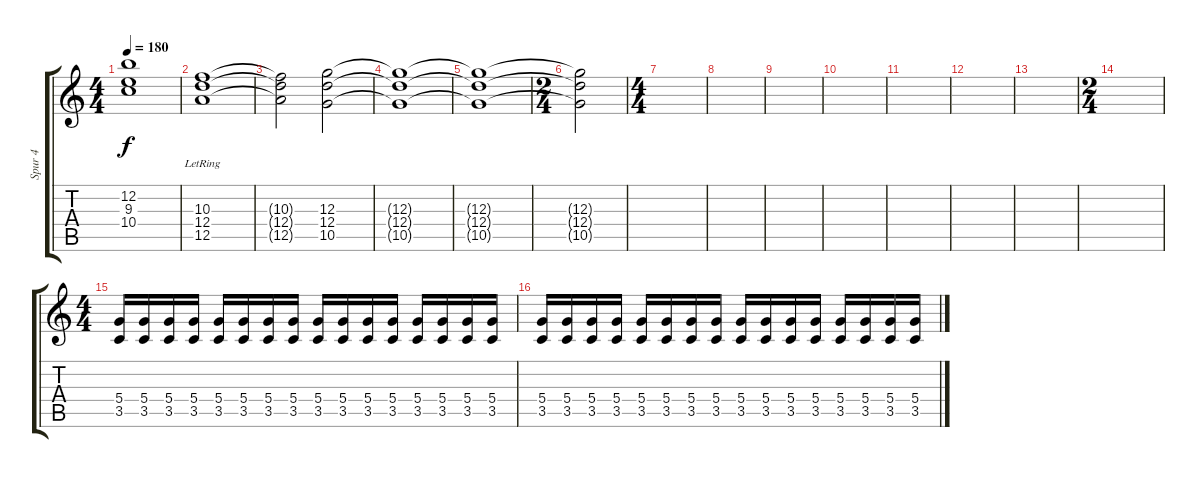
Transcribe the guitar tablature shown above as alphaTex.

\track ("Spur 4" "Spur 4") {instrument overdrivenguitar}
\staff {score tabs}
\tuning (E4 B3 G3 D3 A2 E2) {hide}
\ts (4 4)
\tempo 180
\clef g2
\ks c
(12.2{t} 9.3{t} 10.4{t}).1{dy f} |
(10.3 12.4{lr} 12.5).1 |
(10.3{t} 12.4{t} 12.5{t}).2 (12.3 12.4 10.5).2 |
(12.3{t} 12.4{t} 10.5{t}).1 |
(12.3{t} 12.4{t} 10.5{t}).1 |
\ts (2 4)
(12.3{t} 12.4{t} 10.5{t}).2 |
\ts (4 4)
|
|
|
|
|
|
|
\ts (2 4)
|
\ts (4 4)
(5.4 3.5).16 (5.4 3.5).16 (5.4 3.5).16 (5.4 3.5).16 (5.4 3.5).16 (5.4 3.5).16 (5.4 3.5).16 (5.4 3.5).16 (5.4 3.5).16 (5.4 3.5).16 (5.4 3.5).16 (5.4 3.5).16 (5.4 3.5).16 (5.4 3.5).16 (5.4 3.5).16 (5.4 3.5).16 |
(5.4 3.5).16 (5.4 3.5).16 (5.4 3.5).16 (5.4 3.5).16 (5.4 3.5).16 (5.4 3.5).16 (5.4 3.5).16 (5.4 3.5).16 (5.4 3.5).16 (5.4 3.5).16 (5.4 3.5).16 (5.4 3.5).16 (5.4 3.5).16 (5.4 3.5).16 (5.4 3.5).16 (5.4 3.5).16
